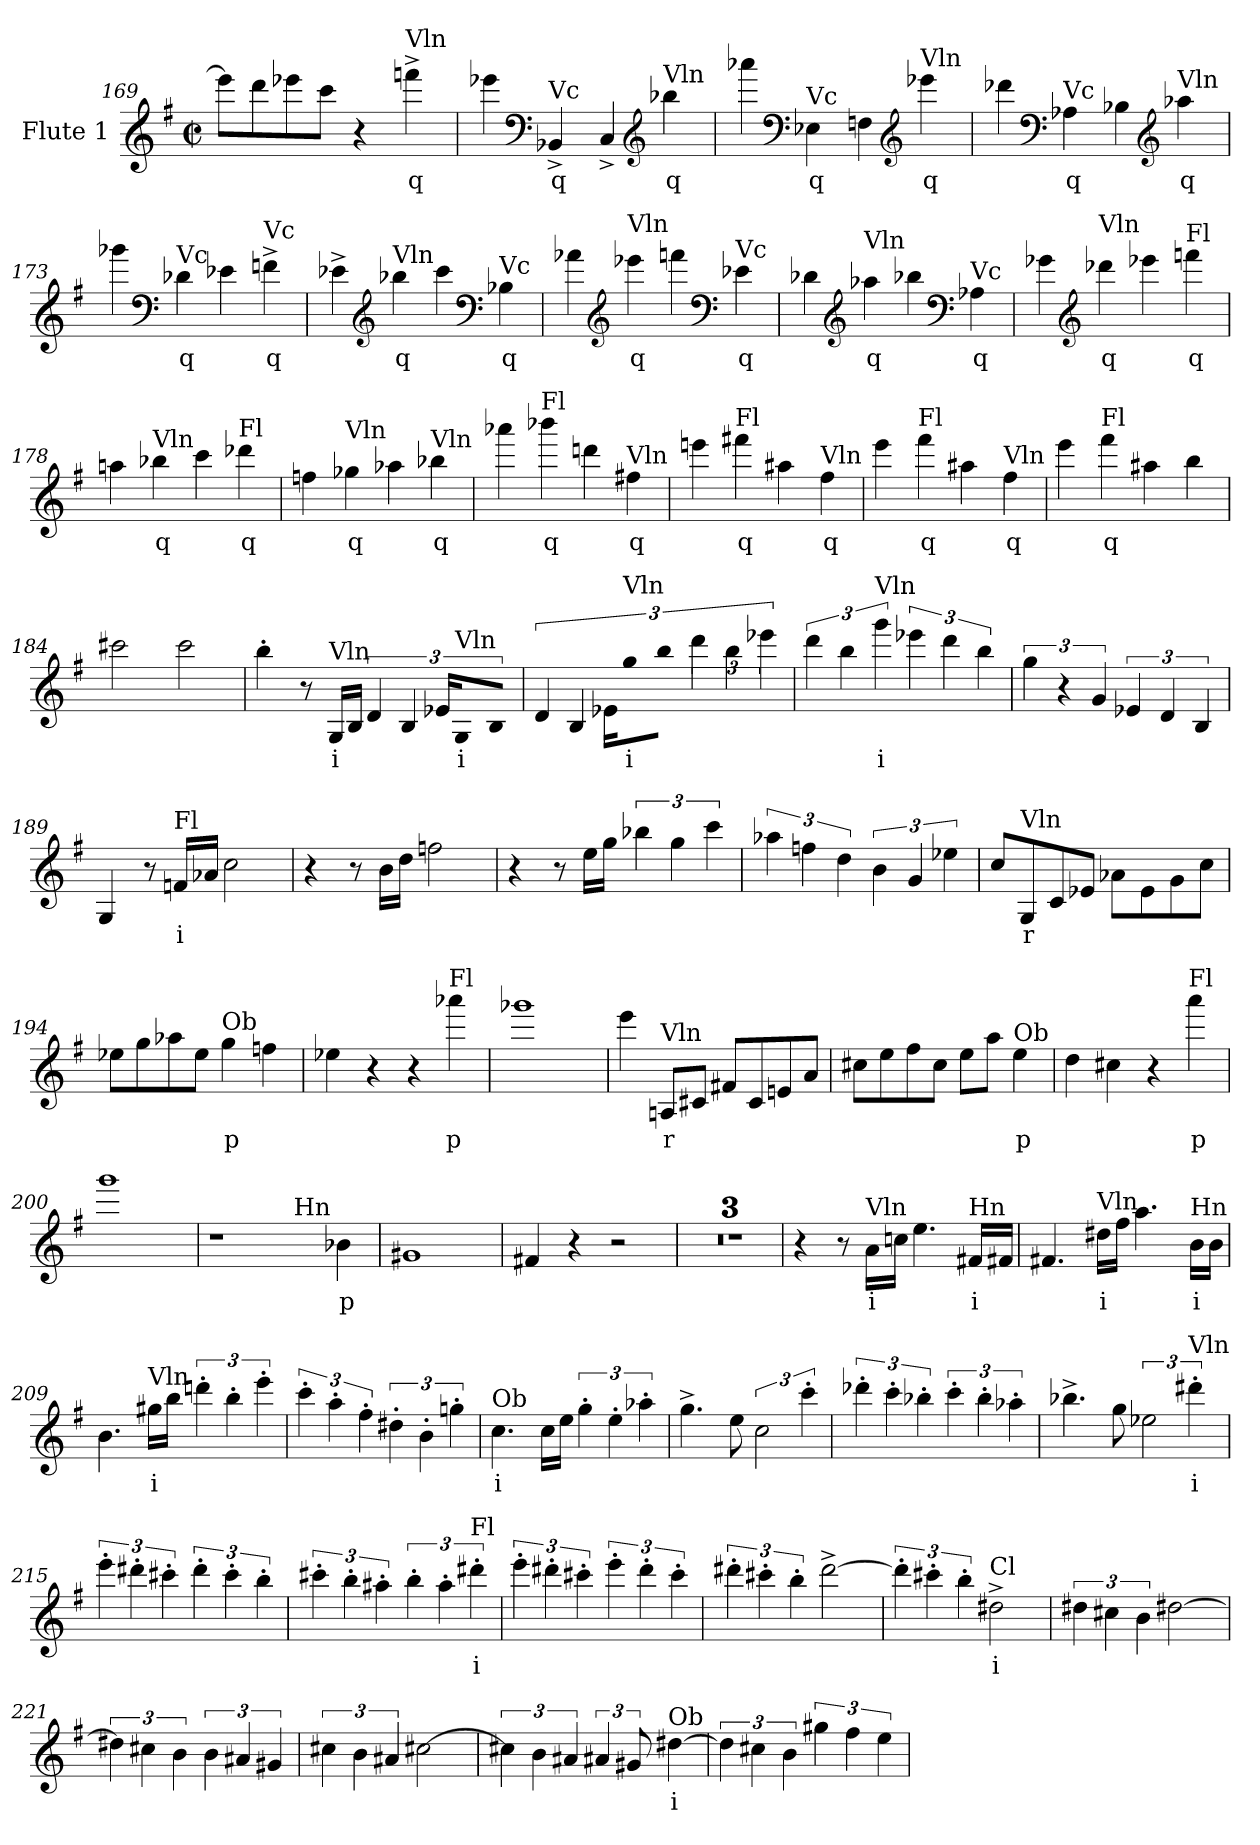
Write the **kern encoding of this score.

**kern	**text
*part1	*part1
*staff1	*staff1
*I"Flute 1	*
*I'Fl 1	*
*clefG2	*
*k[f#]	*
*M2/2	*
*met(c|)	*
=169	=169
8eee-\L]	.
8ddd\	.
8eee-X\	.
8ccc\J	.
4r	.
!LO:TX:a:t=Vln	!
!	!LO:LY:color=#FF0000
4fffn^	q
=170	=170
4eee-X	.
*clefF4	*
!LO:TX:a:t=Vc	!
!	!LO:LY:color=#FF0000
4BB-X^	q
4C^	.
*clefG2	*
!LO:TX:a:t=Vln	!
!	!LO:LY:color=#FF0000
4bb-X	q
=171	=171
4aaa-X	.
*clefF4	*
!LO:TX:a:t=Vc	!
!	!LO:LY:color=#FF0000
4E-X	q
4Fn	.
*clefG2	*
!LO:TX:a:t=Vln	!
!	!LO:LY:color=#FF0000
4eee-X	q
=172	=172
4ddd-X	.
*clefF4	*
!LO:TX:a:t=Vc	!
!	!LO:LY:color=#FF0000
4A-X	q
4B-X	.
*clefG2	*
!LO:TX:a:t=Vln	!
!	!LO:LY:color=#FF0000
4aa-X	q
=173	=173
4ggg-X	.
*clefF4	*
!LO:TX:a:t=Vc	!
!	!LO:LY:color=#FF0000
4d-X	q
4e-X	.
!LO:TX:a:t=Vc	!
!	!LO:LY:color=#FF0000
4fn^	q
=174	=174
4e-X^	.
*clefG2	*
!LO:TX:a:t=Vln	!
!	!LO:LY:color=#FF0000
4bb-X	q
4ccc	.
*clefF4	*
!LO:TX:a:t=Vc	!
!	!LO:LY:color=#FF0000
4B-X	q
=175	=175
4a-X	.
*clefG2	*
!LO:TX:a:t=Vln	!
!	!LO:LY:color=#FF0000
4eee-X	q
4fffn	.
*clefF4	*
!LO:TX:a:t=Vc	!
!	!LO:LY:color=#FF0000
4e-X	q
=176	=176
4d-X	.
*clefG2	*
!LO:TX:a:t=Vln	!
!	!LO:LY:color=#FF0000
4aa-X	q
4bb-X	.
*clefF4	*
!LO:TX:a:t=Vc	!
!	!LO:LY:color=#FF0000
4A-X	q
=177	=177
4g-X	.
*clefG2	*
!LO:TX:a:t=Vln	!
!	!LO:LY:color=#FF0000
4ddd-X	q
4eee-X	.
!LO:TX:a:t=Fl	!
!	!LO:LY:color=#FF0000
4fffn	q
=178	=178
4aan	.
!LO:TX:a:t=Vln	!
!	!LO:LY:color=#FF0000
4bb-X	q
4ccc	.
!LO:TX:a:t=Fl	!
!	!LO:LY:color=#FF0000
4ddd-X	q
=179	=179
4ffn	.
!LO:TX:a:t=Vln	!
!	!LO:LY:color=#FF0000
4gg-X	q
4aa-X	.
!LO:TX:a:t=Vln	!
!	!LO:LY:color=#FF0000
4bb-X	q
=180	=180
4aaa-X	.
!LO:TX:a:t=Fl	!
!	!LO:LY:color=#FF0000
4bbb-X	q
4dddn	.
!LO:TX:a:t=Vln	!
!	!LO:LY:color=#FF0000
4ff#X	q
=181	=181
4eeen	.
!LO:TX:a:t=Fl	!
!	!LO:LY:color=#FF0000
4fff#X	q
4aa#X	.
!LO:TX:a:t=Vln	!
!	!LO:LY:color=#FF0000
4ff#	q
=182	=182
4eee	.
!LO:TX:a:t=Fl	!
!	!LO:LY:color=#FF0000
4fff#	q
4aa#X	.
!LO:TX:a:t=Vln	!
!	!LO:LY:color=#FF0000
4ff#	q
=183	=183
4eee	.
!LO:TX:a:t=Fl	!
!	!LO:LY:color=#FF0000
4fff#	q
4aa#X	.
4bb	.
=184	=184
2ccc#X	.
2ccc#	.
=185	=185
4bb'	.
8r	.
!LO:TX:a:t=Vln	!
!	!LO:LY:color=#FF0000
16G/LL	i
16B/JJ	.
6d	.
6B	.
24e-X/LL	.
!LO:TX:a:t=Vln	!
!	!LO:LY:color=#FF0000
16G/	i
16B/JJ	.
=186	=186
6d	.
6B	.
24e-X\LL	.
!LO:TX:a:t=Vln	!
!	!LO:LY:color=#FF0000
16gg\	i
16bb\JJ	.
6ddd	.
6bb	.
6eee-X	.
=187	=187
6ddd	.
6bb	.
!LO:TX:a:t=Vln	!
!	!LO:LY:color=#FF0000
6ggg	i
6eee-X	.
6ddd	.
6bb	.
=188	=188
6gg	.
6r	.
6g	.
6e-X	.
6d	.
6B	.
=189	=189
4G	.
8r	.
!LO:TX:a:t=Fl	!
!	!LO:LY:color=#FF0000
16fn/LL	i
16a-X/JJ	.
2cc	.
=190	=190
4r	.
8r	.
16b\LL	.
16dd\JJ	.
2ffn	.
=191	=191
4r	.
8r	.
16ee\LL	.
16gg\JJ	.
6bb-X	.
6gg	.
6ccc	.
=192	=192
6aa-X	.
6ffn	.
6dd	.
6b	.
6g	.
6ee-X	.
=193	=193
8cc/L	.
!LO:TX:a:t=Vln	!
!	!LO:LY:color=#FF0000
8G/	r
8c/	.
8e-X/J	.
8a-X\L	.
8e-\	.
8g\	.
8cc\J	.
=194	=194
8ee-X\L	.
8gg\	.
8aa-X\	.
8ee-\J	.
!LO:TX:a:t=Ob	!
!	!LO:LY:color=#FF0000
4gg	p
4ffn	.
=195	=195
4ee-X	.
4r	.
4r	.
!LO:TX:a:t=Fl	!
!	!LO:LY:color=#FF0000
4aaa-X	p
=196	=196
1ggg-X	.
=197	=197
4eee	.
!LO:TX:a:t=Vln	!
!	!LO:LY:color=#FF0000
8An/L	r
8c#X/J	.
8f#X/L	.
8c#/	.
8en/	.
8a/J	.
=198	=198
8cc#X\L	.
8ee\	.
8ff#\	.
8cc#\J	.
8ee\L	.
8aa\J	.
!LO:TX:a:t=Ob	!
!	!LO:LY:color=#FF0000
4ee	p
=199	=199
4dd	.
4cc#X	.
4r	.
!LO:TX:a:t=Fl	!
!	!LO:LY:color=#FF0000
4aaa	p
=200	=200
1ggg	.
=201	=201
*^	*
1r	2.ryy	.
!	!LO:TX:a:t=Hn	!
.	2ryy	.
!	!	!LO:LY:color=#FF0000
4b-X	.	p
*v	*v	*
=202	=202
1g#X	.
=203	=203
4f#X	.
4r	.
2r	.
=204	=204
1r	.
=205	=205
1r	.
=206	=206
1r	.
=207	=207
4r	.
8r	.
!LO:TX:a:t=Vln	!
!	!LO:LY:color=#FF0000
16a\LL	i
16ccn\JJ	.
4.ee	.
!LO:TX:a:t=Hn	!
!	!LO:LY:color=#FF0000
16f#X/LL	i
16f#X/JJ	.
=208	=208
4.f#X	.
!LO:TX:a:t=Vln	!
!	!LO:LY:color=#FF0000
16dd#X\LL	i
16ff#\JJ	.
4.aa	.
!LO:TX:a:t=Hn	!
!	!LO:LY:color=#FF0000
16b\LL	i
16b\JJ	.
=209	=209
4.b	.
!LO:TX:a:t=Vln	!
!	!LO:LY:color=#FF0000
16gg#X\LL	i
16bb\JJ	.
6dddn'	.
6bb'	.
6eee'	.
=210	=210
6ccc'	.
6aa'	.
6ff#'	.
6dd#X'	.
6b'	.
6ggn'	.
=211	=211
!LO:TX:a:t=Ob	!
!	!LO:LY:color=#FF0000
4.cc	i
16cc\LL	.
16ee\JJ	.
6gg'	.
6ee'	.
6aa-X'	.
=212	=212
4.gg^	.
8ee	.
3cc	.
6ccc'	.
=213	=213
6ddd-X'	.
6ccc'	.
6bb-X'	.
6ccc'	.
6bb-'	.
6aa-X'	.
=214	=214
4.bb-X^	.
8gg	.
3ee-X	.
!LO:TX:a:t=Vln	!
!	!LO:LY:color=#FF0000
6ddd#X'	i
=215	=215
6eee'	.
6ddd#X'	.
6ccc#X'	.
6ddd#'	.
6ccc#'	.
6bb'	.
=216	=216
6ccc#X'	.
6bb'	.
6aa#X'	.
6bb'	.
6aa#'	.
!LO:TX:a:t=Fl	!
!	!LO:LY:color=#FF0000
6ddd#X'	i
=217	=217
6eee'	.
6ddd#X'	.
6ccc#X'	.
6eee'	.
6ddd#'	.
6ccc#'	.
=218	=218
6ddd#X'	.
6ccc#X'	.
6bb'	.
[2ddd#^	.
=219	=219
6ddd#']	.
6ccc#X'	.
6bb'	.
!LO:TX:a:t=Cl	!
!	!LO:LY:color=#FF0000
2dd#X^	i
=220	=220
6dd#X	.
6cc#X	.
6b	.
[2dd#X	.
=221	=221
6dd#X]	.
6cc#X	.
6b	.
6b	.
6a#X	.
6g#X	.
=222	=222
6cc#X	.
6b	.
6a#X	.
[2cc#X	.
=223	=223
6cc#X]	.
6b	.
6a#X	.
6a#X	.
12g#X	.
!LO:TX:a:t=Ob	!
!	!LO:LY:color=#FF0000
[4dd#X	i
=224	=224
6dd#]	.
6cc#X	.
6b	.
6gg#X	.
6ff#	.
6ee	.
=	=
*-	*-
